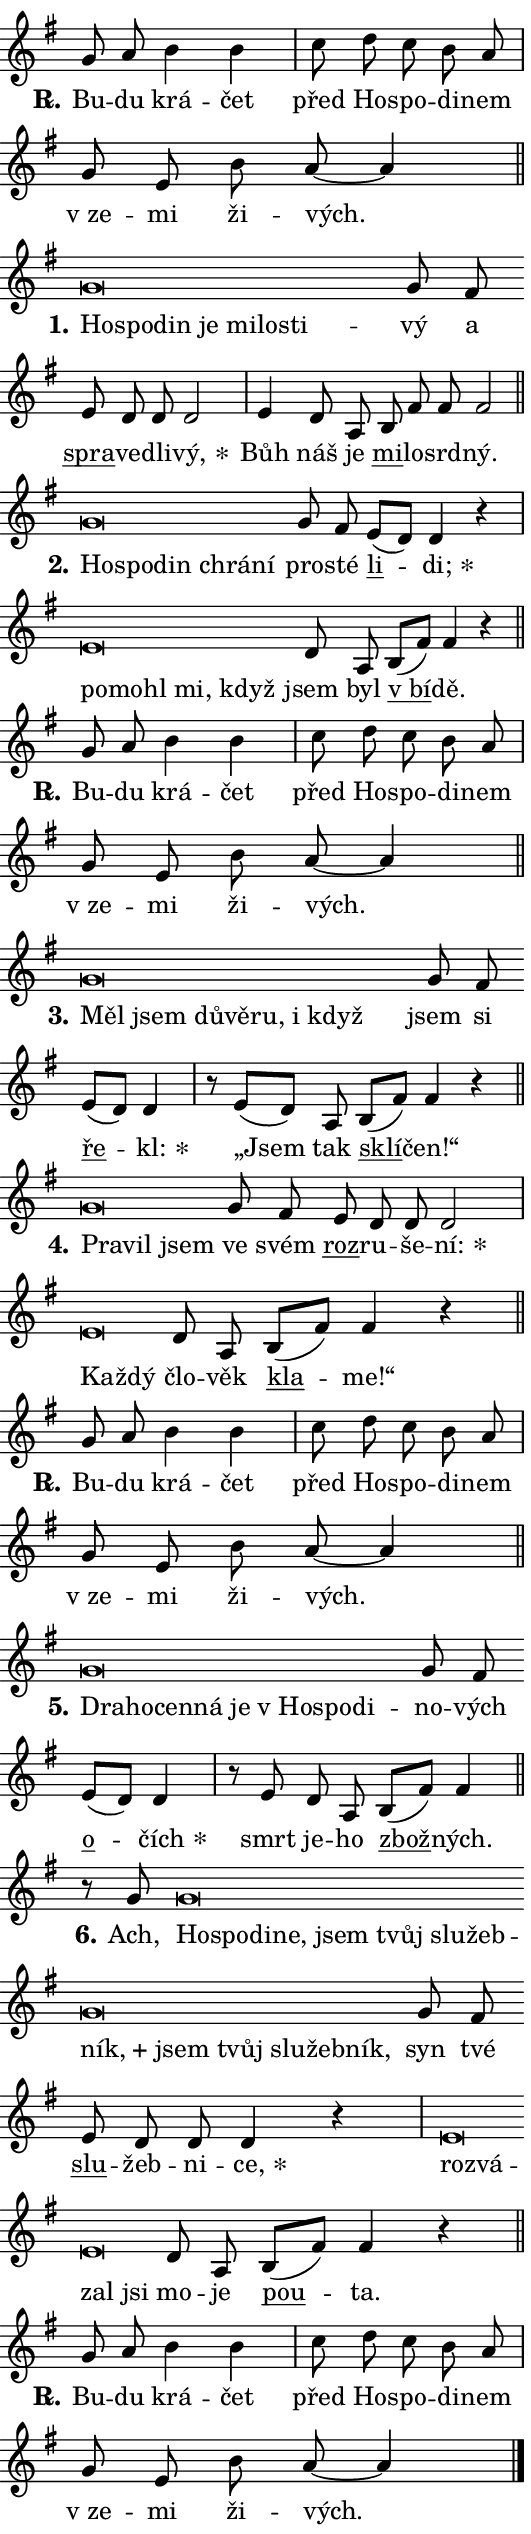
\version "2.24.0"
\header { tagline = "" }
\paper {
  indent = 0\cm
  top-margin = 0\cm
  right-margin = 0.13\cm % to fit lyric hyphens
  bottom-margin = 0\cm
  left-margin = 0\cm
  paper-width = 9\cm
  page-breaking = #ly:one-page-breaking
  system-system-spacing.basic-distance = #11
  score-system-spacing.basic-distance = #11
  ragged-last = ##f
}


%% Author: Thomas Morley
%% https://lists.gnu.org/archive/html/lilypond-user/2020-05/msg00002.html
#(define (line-position grob)
"Returns position of @var[grob} in current system:
   @code{'start}, if at first time-step
   @code{'end}, if at last time-step
   @code{'middle} otherwise
"
  (let* ((col (ly:item-get-column grob))
         (ln (ly:grob-object col 'left-neighbor))
         (rn (ly:grob-object col 'right-neighbor))
         (col-to-check-left (if (ly:grob? ln) ln col))
         (col-to-check-right (if (ly:grob? rn) rn col))
         (break-dir-left
           (and
             (ly:grob-property col-to-check-left 'non-musical #f)
             (ly:item-break-dir col-to-check-left)))
         (break-dir-right
           (and
             (ly:grob-property col-to-check-right 'non-musical #f)
             (ly:item-break-dir col-to-check-right))))
        (cond ((eqv? 1 break-dir-left) 'start)
              ((eqv? -1 break-dir-right) 'end)
              (else 'middle))))

#(define (tranparent-at-line-position vctor)
  (lambda (grob)
  "Relying on @code{line-position} select the relevant enry from @var{vctor}.
Used to determine transparency,"
    (case (line-position grob)
      ((end) (not (vector-ref vctor 0)))
      ((middle) (not (vector-ref vctor 1)))
      ((start) (not (vector-ref vctor 2))))))

noteHeadBreakVisibility =
#(define-music-function (break-visibility)(vector?)
"Makes @code{NoteHead}s transparent relying on @var{break-visibility}"
#{
  \override NoteHead.transparent =
    #(tranparent-at-line-position break-visibility)
#})

#(define delete-ledgers-for-transparent-note-heads
  (lambda (grob)
    "Reads whether a @code{NoteHead} is transparent.
If so this @code{NoteHead} is removed from @code{'note-heads} from
@var{grob}, which is supposed to be @code{LedgerLineSpanner}.
As a result ledgers are not printed for this @code{NoteHead}"
    (let* ((nhds-array (ly:grob-object grob 'note-heads))
           (nhds-list
             (if (ly:grob-array? nhds-array)
                 (ly:grob-array->list nhds-array)
                 '()))
           ;; Relies on the transparent-property being done before
           ;; Staff.LedgerLineSpanner.after-line-breaking is executed.
           ;; This is fragile ...
           (to-keep
             (remove
               (lambda (nhd)
                 (ly:grob-property nhd 'transparent #f))
               nhds-list)))
      ;; TODO find a better method to iterate over grob-arrays, similiar
      ;; to filter/remove etc for lists
      ;; For now rebuilt from scratch
      (set! (ly:grob-object grob 'note-heads)  '())
      (for-each
        (lambda (nhd)
          (ly:pointer-group-interface::add-grob grob 'note-heads nhd))
        to-keep))))

squashNotes = {
  \override NoteHead.X-extent = #'(-0.2 . 0.2)
  \override NoteHead.Y-extent = #'(-0.75 . 0)
  \override NoteHead.stencil =
    #(lambda (grob)
       (let ((pos (ly:grob-property grob 'staff-position)))
         (begin
           (if (< pos -7) (display "ERROR: Lower brevis then expected\n") (display ""))
           (if (<= pos -6) ly:text-interface::print ly:note-head::print))))
}
unSquashNotes = {
  \revert NoteHead.X-extent
  \revert NoteHead.Y-extent
  \revert NoteHead.stencil
}

hideNotes = \noteHeadBreakVisibility #begin-of-line-visible
unHideNotes = \noteHeadBreakVisibility #all-visible

% work-around for resetting accidentals
% https://lilypond.org/doc/v2.23/Documentation/notation/displaying-rhythms#unmetered-music
cadenzaMeasure = {
  \cadenzaOff
  \partial 1024 s1024
  \cadenzaOn
}

#(define-markup-command (accent layout props text) (markup?)
  "Underline accented syllable"
  (interpret-markup layout props
    #{\markup \override #'(offset . 4.3) \underline { #text }#}))

responsum = \markup \concat {
  "R" \hspace #-1.05 \path #0.1 #'((moveto 0 0.07) (lineto 0.9 0.8)) \hspace #0.05 "."
}

spaceSize = #0.6828661417322834 % exact space size for TeX Gyre Schola

\layout {
  \context {
    \Staff
    \remove "Time_signature_engraver"
    \override LedgerLineSpanner.after-line-breaking = #delete-ledgers-for-transparent-note-heads
  }
  \context {
    \Lyrics {
      \override LyricSpace.minimum-distance = \spaceSize
      \override LyricText.font-name = #"TeX Gyre Schola"
      \override LyricText.font-size = 1
      \override StanzaNumber.font-name = #"TeX Gyre Schola Bold"
      \override StanzaNumber.font-size = 1
    }
  }
  \context {
    \Score 
    \override NoteHead.text =
      #(lambda (grob) 
        (let ((pos (ly:grob-property grob 'staff-position)))
          #{\markup {
            \combine
              \halign #-0.55 \raise #(if (= pos -6) 0 0.5) \override #'(thickness . 2) \draw-line #'(3.2 . 0)
              \musicglyph "noteheads.sM1"
          }#}))
  }
}

% magnetic-lyrics.ily
%
%   written by
%     Jean Abou Samra <jean@abou-samra.fr>
%     Werner Lemberg <wl@gnu.org>
%
%   adapted by
%     Jiri Hon <jiri.hon@gmail.com>
%
% Version 2022-Apr-15

% https://www.mail-archive.com/lilypond-user@gnu.org/msg149350.html

#(define (Left_hyphen_pointer_engraver context)
   "Collect syllable-hyphen-syllable occurrences in lyrics and store
them in properties.  This engraver only looks to the left.  For
example, if the lyrics input is @code{foo -- bar}, it does the
following.

@itemize @bullet
@item
Set the @code{text} property of the @code{LyricHyphen} grob between
@q{foo} and @q{bar} to @code{foo}.

@item
Set the @code{left-hyphen} property of the @code{LyricText} grob with
text @q{foo} to the @code{LyricHyphen} grob between @q{foo} and
@q{bar}.
@end itemize

Use this auxiliary engraver in combination with the
@code{lyric-@/text::@/apply-@/magnetic-@/offset!} hook."
   (let ((hyphen #f)
         (text #f))
     (make-engraver
      (acknowledgers
       ((lyric-syllable-interface engraver grob source-engraver)
        (set! text grob)))
      (end-acknowledgers
       ((lyric-hyphen-interface engraver grob source-engraver)
        ;(when (not (grob::has-interface grob 'lyric-space-interface))
          (set! hyphen grob)));)
      ((stop-translation-timestep engraver)
       (when (and text hyphen)
         (ly:grob-set-object! text 'left-hyphen hyphen))
       (set! text #f)
       (set! hyphen #f)))))

#(define (lyric-text::apply-magnetic-offset! grob)
   "If the space between two syllables is less than the value in
property @code{LyricText@/.details@/.squash-threshold}, move the right
syllable to the left so that it gets concatenated with the left
syllable.

Use this function as a hook for
@code{LyricText@/.after-@/line-@/breaking} if the
@code{Left_@/hyphen_@/pointer_@/engraver} is active."
   (let ((hyphen (ly:grob-object grob 'left-hyphen #f)))
     (when hyphen
       (let ((left-text (ly:spanner-bound hyphen LEFT)))
         (when (grob::has-interface left-text 'lyric-syllable-interface)
           (let* ((common (ly:grob-common-refpoint grob left-text X))
                  (this-x-ext (ly:grob-extent grob common X))
                  (left-x-ext
                   (begin
                     ;; Trigger magnetism for left-text.
                     (ly:grob-property left-text 'after-line-breaking)
                     (ly:grob-extent left-text common X)))
                  ;; `delta` is the gap width between two syllables.
                  (delta (- (interval-start this-x-ext)
                            (interval-end left-x-ext)))
                  (details (ly:grob-property grob 'details))
                  (threshold (assoc-get 'squash-threshold details 0.2)))
             (when (< delta threshold)
               (let* (;; We have to manipulate the input text so that
                      ;; ligatures crossing syllable boundaries are not
                      ;; disabled.  For languages based on the Latin
                      ;; script this is essentially a beautification.
                      ;; However, for non-Western scripts it can be a
                      ;; necessity.
                      (lt (ly:grob-property left-text 'text))
                      (rt (ly:grob-property grob 'text))
                      (is-space (grob::has-interface hyphen 'lyric-space-interface))
                      (space (if is-space " " ""))
                      (extra-delta (if is-space spaceSize 0))
                      ;; Append new syllable.
                      (ltrt-space (if (and (string? lt) (string? rt))
                                (string-append lt space rt)
                                (make-concat-markup (list lt space rt))))
                      ;; Right-align `ltrt` to the right side.
                      (ltrt-space-markup (grob-interpret-markup
                               grob
                               (make-translate-markup
                                (cons (interval-length this-x-ext) 0)
                                (make-right-align-markup ltrt-space)))))
                 (begin
                   ;; Don't print `left-text`.
                   (ly:grob-set-property! left-text 'stencil #f)
                   ;; Set text and stencil (which holds all collected
                   ;; syllables so far) and shift it to the left.
                   (ly:grob-set-property! grob 'text ltrt-space)
                   (ly:grob-set-property! grob 'stencil ltrt-space-markup)
                   (ly:grob-translate-axis! grob (- (- delta extra-delta)) X))))))))))


#(define (lyric-hyphen::displace-bounds-first grob)
   ;; Make very sure this callback isn't triggered too early.
   (let ((left (ly:spanner-bound grob LEFT))
         (right (ly:spanner-bound grob RIGHT)))
     (ly:grob-property left 'after-line-breaking)
     (ly:grob-property right 'after-line-breaking)
     (ly:lyric-hyphen::print grob)))

squashThreshold = #0.4

\layout {
  \context {
    \Lyrics
    \consists #Left_hyphen_pointer_engraver
    \override LyricText.after-line-breaking =
      #lyric-text::apply-magnetic-offset!
    \override LyricHyphen.stencil = #lyric-hyphen::displace-bounds-first
    \override LyricText.details.squash-threshold = \squashThreshold
    \override LyricHyphen.minimum-distance = 0
    \override LyricHyphen.minimum-length = \squashThreshold
  }
}

squashText = \override LyricText.details.squash-threshold = 9999
unSquashText = \override LyricText.details.squash-threshold = \squashThreshold

leftText = \override LyricText.self-alignment-X = #LEFT
unLeftText = \revert LyricText.self-alignment-X

starOffset = #(lambda (grob) 
                (let ((x_offset (ly:self-alignment-interface::aligned-on-x-parent grob)))
                  (if (= x_offset 0) 0 (+ x_offset 1.2))))

star = #(define-music-function (syllable)(string?)
"Append star separator at the end of a syllable"
#{
  \once \override LyricText.X-offset = #starOffset
  \lyricmode { \markup {
    #syllable
    \override #'((font-name . "TeX Gyre Schola Bold")) \hspace #0.2 \lower #0.65 \larger "*"
  } }
#})

starAccent = #(define-music-function (syllable)(string?)
"Append star separator at the end of a syllable and make accent"
#{
  \once \override LyricText.X-offset = #starOffset
  \lyricmode { \markup {
    \accent #syllable
    \override #'((font-name . "TeX Gyre Schola Bold")) \hspace #0.2 \lower #0.65 \larger "*"
  } }
#})

breath = #(define-music-function (syllable)(string?)
"Append breathing indicator at the end of a syllable"
#{
  \lyricmode { \markup { #syllable "+" } }
#})

optionalBreath = #(define-music-function (syllable)(string?)
"Append optional breathing indicator at the end of a syllable"
#{
  \lyricmode { \markup { #syllable "(+)" } }
#})


\score {
    <<
        \new Voice = "melody" { \cadenzaOn \key g \major \relative { g'8 a b4 b \cadenzaMeasure \bar "|" c8 d c b a \cadenzaMeasure \bar "|" g e b' a~ a4 \cadenzaMeasure \bar "||" \break } }
        \new Lyrics \lyricsto "melody" { \lyricmode { \set stanza = \responsum
Bu -- du krá -- čet před Ho -- spo -- di -- nem "v ze" -- mi ži -- vých. } }
    >>
    \layout {}
}

\score {
    <<
        \new Voice = "melody" { \cadenzaOn \key g \major \relative { \squashNotes g'\breve*1/16 \hideNotes \breve*1/16 \bar "" \breve*1/16 \bar "" \breve*1/16 \bar "" \breve*1/16 \bar "" \breve*1/16 \breve*1/16 \bar "" \unHideNotes \unSquashNotes g8 fis \bar "" e d d d2 \cadenzaMeasure \bar "|" e4 d8 a \bar "" b fis' fis fis2 \cadenzaMeasure \bar "||" \break } }
        \new Lyrics \lyricsto "melody" { \lyricmode { \set stanza = "1."
\leftText Ho -- \squashText spo -- din je mi -- lo -- sti -- \unLeftText \unSquashText vý a \markup \accent spra -- ve -- dli -- \star vý, Bůh náš je \markup \accent mi -- lo -- srd -- ný. } }
    >>
    \layout {}
}

\score {
    <<
        \new Voice = "melody" { \cadenzaOn \key g \major \relative { \squashNotes g'\breve*1/16 \hideNotes \breve*1/16 \bar "" \breve*1/16 \bar "" \breve*1/16 \breve*1/16 \bar "" \unHideNotes \unSquashNotes g8 fis \bar "" e[( d)] d4 r \cadenzaMeasure \bar "|" \squashNotes e\breve*1/16 \hideNotes \breve*1/16 \bar "" \breve*1/16 \bar "" \breve*1/16 \breve*1/16 \bar "" \unHideNotes \unSquashNotes d8 a \bar "" b[( fis')] fis4 r \cadenzaMeasure \bar "||" \break } }
        \new Lyrics \lyricsto "melody" { \lyricmode { \set stanza = "2."
\leftText Ho -- \squashText spo -- din chrá -- ní \unLeftText \unSquashText pro -- sté \markup \accent li -- \star di; \leftText po -- \squashText mo -- hl mi, když \unLeftText \unSquashText jsem byl \markup \accent "v bí" -- dě. } }
    >>
    \layout {}
}

\score {
    <<
        \new Voice = "melody" { \cadenzaOn \key g \major \relative { g'8 a b4 b \cadenzaMeasure \bar "|" c8 d c b a \cadenzaMeasure \bar "|" g e b' a~ a4 \cadenzaMeasure \bar "||" \break } }
        \new Lyrics \lyricsto "melody" { \lyricmode { \set stanza = \responsum
Bu -- du krá -- čet před Ho -- spo -- di -- nem "v ze" -- mi ži -- vých. } }
    >>
    \layout {}
}

\score {
    <<
        \new Voice = "melody" { \cadenzaOn \key g \major \relative { \squashNotes g'\breve*1/16 \hideNotes \breve*1/16 \bar "" \breve*1/16 \bar "" \breve*1/16 \bar "" \breve*1/16 \bar "" \breve*1/16 \breve*1/16 \bar "" \unHideNotes \unSquashNotes g8 fis \bar "" e[( d)] d4 \cadenzaMeasure \bar "|" r8 e8[( d8)] a \bar "" b[( fis')] fis4 r \cadenzaMeasure \bar "||" \break } }
        \new Lyrics \lyricsto "melody" { \lyricmode { \set stanza = "3."
\leftText Měl \squashText jsem dů -- vě -- ru, i když \unLeftText \unSquashText jsem si \markup \accent ře -- \star kl: „Jsem tak \markup \accent sklí -- čen!“ } }
    >>
    \layout {}
}

\score {
    <<
        \new Voice = "melody" { \cadenzaOn \key g \major \relative { \squashNotes g'\breve*1/16 \hideNotes \breve*1/16 \breve*1/16 \bar "" \unHideNotes \unSquashNotes g8 fis \bar "" e d d d2 \cadenzaMeasure \bar "|" \squashNotes e\breve*1/16 \hideNotes \breve*1/16 \bar "" \unHideNotes \unSquashNotes d8 a \bar "" b[( fis')] fis4 r \cadenzaMeasure \bar "||" \break } }
        \new Lyrics \lyricsto "melody" { \lyricmode { \set stanza = "4."
\leftText Pra -- \squashText vil jsem \unLeftText \unSquashText ve svém \markup \accent roz -- ru -- še -- \star ní: \leftText Kaž -- \squashText dý \unLeftText \unSquashText člo -- věk \markup \accent kla -- me!“ } }
    >>
    \layout {}
}

\score {
    <<
        \new Voice = "melody" { \cadenzaOn \key g \major \relative { g'8 a b4 b \cadenzaMeasure \bar "|" c8 d c b a \cadenzaMeasure \bar "|" g e b' a~ a4 \cadenzaMeasure \bar "||" \break } }
        \new Lyrics \lyricsto "melody" { \lyricmode { \set stanza = \responsum
Bu -- du krá -- čet před Ho -- spo -- di -- nem "v ze" -- mi ži -- vých. } }
    >>
    \layout {}
}

\score {
    <<
        \new Voice = "melody" { \cadenzaOn \key g \major \relative { \squashNotes g'\breve*1/16 \hideNotes \breve*1/16 \bar "" \breve*1/16 \bar "" \breve*1/16 \bar "" \breve*1/16 \bar "" \breve*1/16 \bar "" \breve*1/16 \breve*1/16 \bar "" \unHideNotes \unSquashNotes g8 fis \bar "" e[( d)] d4 \cadenzaMeasure \bar "|" r8 e8 d8 a \bar "" b[( fis')] fis4 \cadenzaMeasure \bar "||" \break } }
        \new Lyrics \lyricsto "melody" { \lyricmode { \set stanza = "5."
\leftText Dra -- \squashText ho -- cen -- ná je "v Ho" -- spo -- di -- \unLeftText \unSquashText no -- vých \markup \accent o -- \star čích smrt je -- ho \markup \accent zbož -- ných. } }
    >>
    \layout {}
}

\score {
    <<
        \new Voice = "melody" { \cadenzaOn \key g \major \relative { r8 g'8 \squashNotes g\breve*1/16 \hideNotes \breve*1/16 \bar "" \breve*1/16 \bar "" \breve*1/16 \bar "" \breve*1/16 \bar "" \breve*1/16 \bar "" \breve*1/16 \bar "" \breve*1/16 \bar "" \breve*1/16 \bar "" \breve*1/16 \bar "" \breve*1/16 \bar "" \breve*1/16 \bar "" \breve*1/16 \breve*1/16 \bar "" \unHideNotes \unSquashNotes g8 fis \bar "" e d d d4 r \cadenzaMeasure \bar "|" \squashNotes e\breve*1/16 \hideNotes \breve*1/16 \bar "" \breve*1/16 \breve*1/16 \bar "" \unHideNotes \unSquashNotes d8 a \bar "" b[( fis')] fis4 r \cadenzaMeasure \bar "||" \break } }
        \new Lyrics \lyricsto "melody" { \lyricmode { \set stanza = "6."
Ach, \leftText Ho -- \squashText spo -- di -- ne, jsem tvůj slu -- žeb -- \breath "ník," jsem tvůj slu -- žeb -- ník, \unLeftText \unSquashText syn tvé \markup \accent slu -- žeb -- ni -- \star ce, \leftText roz -- \squashText vá -- zal jsi \unLeftText \unSquashText mo -- je \markup \accent pou -- ta. } }
    >>
    \layout {}
}

\score {
    <<
        \new Voice = "melody" { \cadenzaOn \key g \major \relative { g'8 a b4 b \cadenzaMeasure \bar "|" c8 d c b a \cadenzaMeasure \bar "|" g e b' a~ a4 \cadenzaMeasure \bar "||" \break } \bar "|." }
        \new Lyrics \lyricsto "melody" { \lyricmode { \set stanza = \responsum
Bu -- du krá -- čet před Ho -- spo -- di -- nem "v ze" -- mi ži -- vých. } }
    >>
    \layout {}
}
